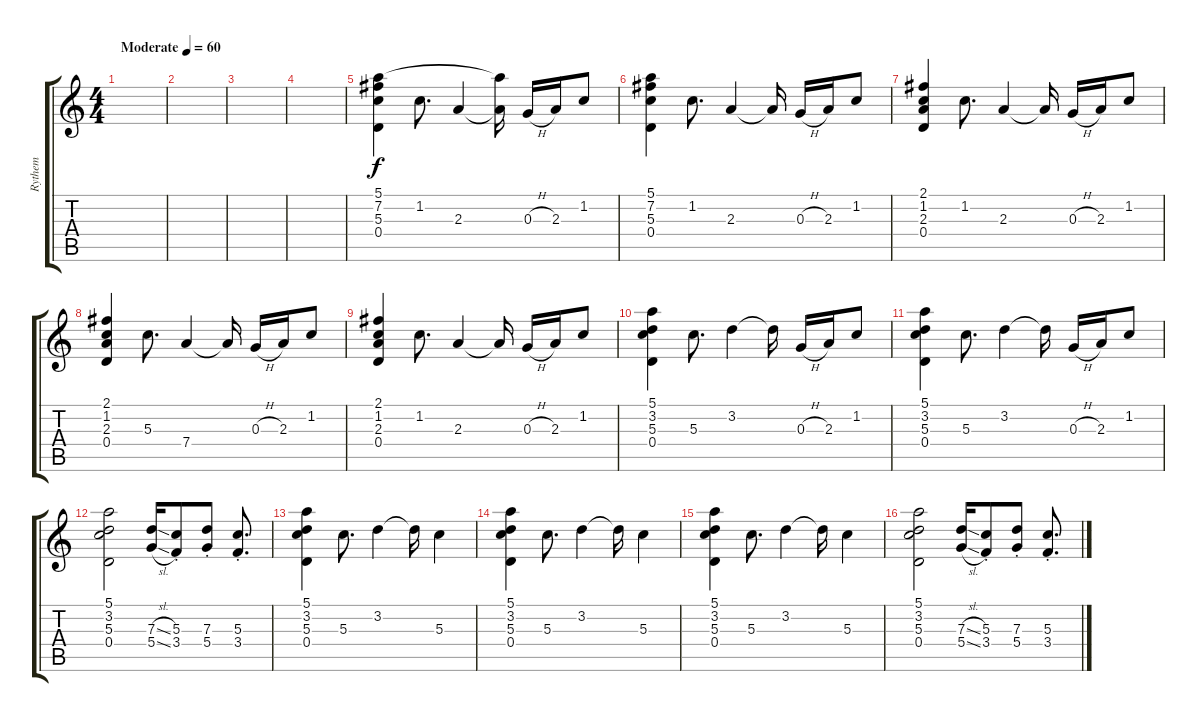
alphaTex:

\track ("Rythem" "Rythem") {instrument electricguitarclean}
\staff {score tabs}
\tuning (E4 B3 G3 D3 A2 E2) {hide}
\ts (4 4)
\tempo (60 "Moderate")
\clef g2
\ks c
|
|
|
|
(5.1 7.2 5.3 0.4).4 1.2.8{d} 2.3.4 (5.1{t} 2.3{t}).16 0.3{h}.16 2.3.16 1.2.8 |
(5.1 7.2 5.3 0.4).4 1.2.8{d} 2.3.4 2.3{t}.16 0.3{h}.16 2.3.16 1.2.8 |
(2.1 1.2 2.3 0.4).4 1.2.8{d} 2.3.4 2.3{t}.16 0.3{h}.16 2.3.16 1.2.8 |
(2.1 1.2 2.3 0.4).4 5.3.8{d} 7.4.4 7.4{t}.16 0.3{h}.16 2.3.16 1.2.8 |
(2.1 1.2 2.3 0.4).4 1.2.8{d} 2.3.4 2.3{t}.16 0.3{h}.16 2.3.16 1.2.8 |
(5.1 3.2 5.3 0.4).4 5.3.8{d} 3.2.4 3.2{t}.16 0.3{h}.16 2.3.16 1.2.8 |
(5.1 3.2 5.3 0.4).4 5.3.8{d} 3.2.4 3.2{t}.16 0.3{h}.16 2.3.16 1.2.8 |
(5.1 3.2 5.3 0.4).2 (7.3{sl} 5.4{sl}).16 (5.3{st} 3.4{st}).8 (7.3{st} 5.4{st}).8 (5.3{st} 3.4{st}).8{d} |
(5.1 3.2 5.3 0.4).4 5.3.8{d} 3.2.4 3.2{t}.16 5.3.4 |
(5.1 3.2 5.3 0.4).4 5.3.8{d} 3.2.4 3.2{t}.16 5.3.4 |
(5.1 3.2 5.3 0.4).4 5.3.8{d} 3.2.4 3.2{t}.16 5.3.4 |
(5.1 3.2 5.3 0.4).2 (7.3{sl} 5.4{sl}).16 (5.3{st} 3.4{st}).8 (7.3{st} 5.4{st}).8 (5.3{st} 3.4{st}).8{d}
